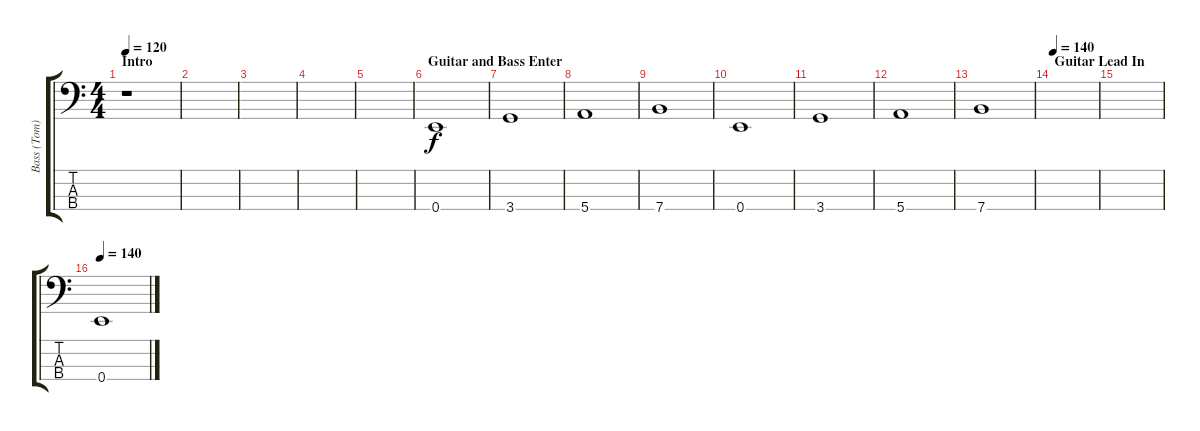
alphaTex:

\track ("Bass (Tom)" "Bass (Tom)") {instrument electricbasspick}
\staff {score tabs}
\tuning (G2 D2 A1 E1) {hide}
\ts (4 4)
\section ("" "Intro")
\tempo 120
\clef f4
\ks c
r.1{dy f instrument electricbasspick} |
|
|
|
|
\section ("" "Guitar and Bass Enter")
0.4.1 |
3.4.1 |
5.4.1 |
7.4.1 |
0.4.1 |
3.4.1 |
5.4.1 |
7.4.1 |
\section ("" "Guitar Lead In")
\tempo 140
|
|
\tempo 140
0.4.1
